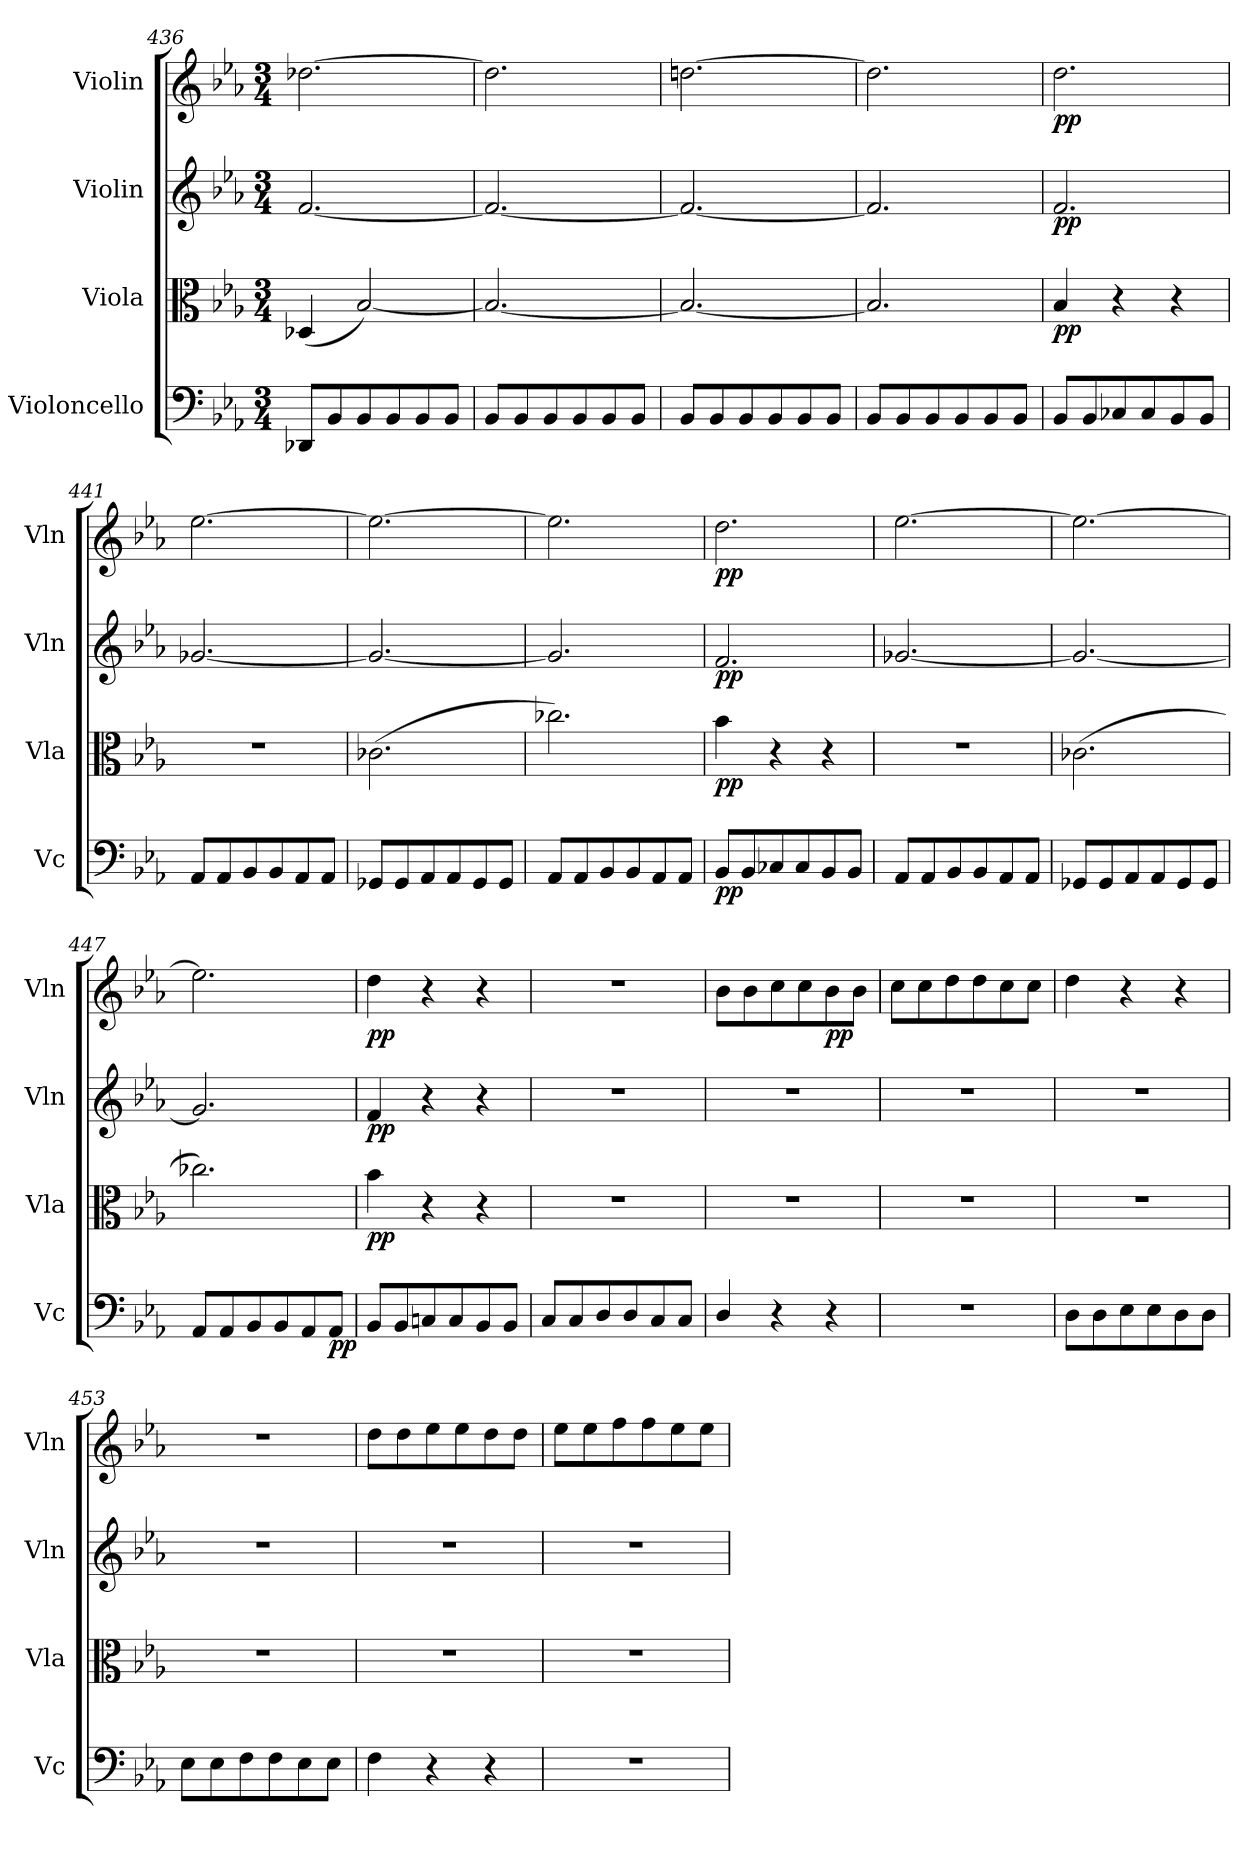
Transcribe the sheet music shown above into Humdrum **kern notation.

**kern	**dynam	**kern	**dynam	**kern	**dynam	**kern	**dynam
*part4	*part4	*part3	*part3	*part2	*part2	*part1	*part1
*staff4	*staff4	*staff3	*staff3	*staff2	*staff2	*staff1	*staff1
*I"Violoncello	*	*I"Viola	*	*I"Violin	*	*I"Violin	*
*I'Vc	*	*I'Vla	*	*I'Vln	*	*I'Vln	*
*clefF4	*	*clefC3	*	*clefG2	*	*clefG2	*
*k[b-e-a-]	*	*k[b-e-a-]	*	*k[b-e-a-]	*	*k[b-e-a-]	*
*M3/4	*	*M3/4	*	*M3/4	*	*M3/4	*
=436	=436	=436	=436	=436	=436	=436	=436
8DD-X/L	.	(4D-X/	.	[2.f/	.	[2.dd-X\	.
8BB-/	.	.	.	.	.	.	.
8BB-/	.	[2B-/)	.	.	.	.	.
8BB-/	.	.	.	.	.	.	.
8BB-/	.	.	.	.	.	.	.
8BB-/J	.	.	.	.	.	.	.
=437	=437	=437	=437	=437	=437	=437	=437
8BB-/L	.	2.B-/_	.	2.f/_	.	2.dd-\]	.
8BB-/	.	.	.	.	.	.	.
8BB-/	.	.	.	.	.	.	.
8BB-/	.	.	.	.	.	.	.
8BB-/	.	.	.	.	.	.	.
8BB-/J	.	.	.	.	.	.	.
=438	=438	=438	=438	=438	=438	=438	=438
8BB-/L	.	2.B-/_	.	2.f/_	.	[2.ddn\	.
8BB-/	.	.	.	.	.	.	.
8BB-/	.	.	.	.	.	.	.
8BB-/	.	.	.	.	.	.	.
8BB-/	.	.	.	.	.	.	.
8BB-/J	.	.	.	.	.	.	.
=439	=439	=439	=439	=439	=439	=439	=439
8BB-/L	.	2.B-/]	.	2.f/]	.	2.dd\]	.
8BB-/	.	.	.	.	.	.	.
8BB-/	.	.	.	.	.	.	.
8BB-/	.	.	.	.	.	.	.
8BB-/	.	.	.	.	.	.	.
8BB-/J	.	.	.	.	.	.	.
=440	=440	=440	=440	=440	=440	=440	=440
8BB-/L	.	4B-/	pp	2.f/	pp	2.dd\	pp
8BB-/	.	.	.	.	.	.	.
8C-X/	.	4r	.	.	.	.	.
8C-/	.	.	.	.	.	.	.
8BB-/	.	4r	.	.	.	.	.
8BB-/J	.	.	.	.	.	.	.
=441	=441	=441	=441	=441	=441	=441	=441
8AA-/L	.	2.r	.	[2.g-X/	.	[2.ee-\	.
8AA-/	.	.	.	.	.	.	.
8BB-/	.	.	.	.	.	.	.
8BB-/	.	.	.	.	.	.	.
8AA-/	.	.	.	.	.	.	.
8AA-/J	.	.	.	.	.	.	.
=442	=442	=442	=442	=442	=442	=442	=442
8GG-X/L	.	(2.c-X\	.	2.g-/_	.	2.ee-\_	.
8GG-/	.	.	.	.	.	.	.
8AA-/	.	.	.	.	.	.	.
8AA-/	.	.	.	.	.	.	.
8GG-/	.	.	.	.	.	.	.
8GG-/J	.	.	.	.	.	.	.
=443	=443	=443	=443	=443	=443	=443	=443
8AA-/L	.	2.cc-X\)	.	2.g-/]	.	2.ee-\]	.
8AA-/	.	.	.	.	.	.	.
8BB-/	.	.	.	.	.	.	.
8BB-/	.	.	.	.	.	.	.
8AA-/	.	.	.	.	.	.	.
8AA-/J	.	.	.	.	.	.	.
=444	=444	=444	=444	=444	=444	=444	=444
8BB-/L	pp	4b-\	pp	2.f/	pp	2.dd\	pp
8BB-/	.	.	.	.	.	.	.
8C-X/	.	4r	.	.	.	.	.
8C-/	.	.	.	.	.	.	.
8BB-/	.	4r	.	.	.	.	.
8BB-/J	.	.	.	.	.	.	.
=445	=445	=445	=445	=445	=445	=445	=445
8AA-/L	.	2.r	.	[2.g-X/	.	[2.ee-\	.
8AA-/	.	.	.	.	.	.	.
8BB-/	.	.	.	.	.	.	.
8BB-/	.	.	.	.	.	.	.
8AA-/	.	.	.	.	.	.	.
8AA-/J	.	.	.	.	.	.	.
=446	=446	=446	=446	=446	=446	=446	=446
8GG-X/L	.	(2.c-X\	.	2.g-/_	.	2.ee-\_	.
8GG-/	.	.	.	.	.	.	.
8AA-/	.	.	.	.	.	.	.
8AA-/	.	.	.	.	.	.	.
8GG-/	.	.	.	.	.	.	.
8GG-/J	.	.	.	.	.	.	.
=447	=447	=447	=447	=447	=447	=447	=447
8AA-/L	.	2.cc-X\)	.	2.g-/]	.	2.ee-\]	.
8AA-/	.	.	.	.	.	.	.
8BB-/	.	.	.	.	.	.	.
8BB-/	.	.	.	.	.	.	.
8AA-/	.	.	.	.	.	.	.
8AA-/J	pp	.	.	.	.	.	.
=448	=448	=448	=448	=448	=448	=448	=448
8BB-/L	.	4b-\	pp	4f/	pp	4dd\	pp
8BB-/	.	.	.	.	.	.	.
8Cn/	.	4r	.	4r	.	4r	.
8C/	.	.	.	.	.	.	.
8BB-/	.	4r	.	4r	.	4r	.
8BB-/J	.	.	.	.	.	.	.
=449	=449	=449	=449	=449	=449	=449	=449
8C/L	.	2.r	.	2.r	.	2.r	.
8C/	.	.	.	.	.	.	.
8D/	.	.	.	.	.	.	.
8D/	.	.	.	.	.	.	.
8C/	.	.	.	.	.	.	.
8C/J	.	.	.	.	.	.	.
=450	=450	=450	=450	=450	=450	=450	=450
4D/	.	2.r	.	2.r	.	8b-\L	.
.	.	.	.	.	.	8b-\	.
4r	.	.	.	.	.	8cc\	.
.	.	.	.	.	.	8cc\	.
4r	.	.	.	.	.	8b-\	pp
.	.	.	.	.	.	8b-\J	.
=451	=451	=451	=451	=451	=451	=451	=451
2.r	.	2.r	.	2.r	.	8cc\L	.
.	.	.	.	.	.	8cc\	.
.	.	.	.	.	.	8dd\	.
.	.	.	.	.	.	8dd\	.
.	.	.	.	.	.	8cc\	.
.	.	.	.	.	.	8cc\J	.
=452	=452	=452	=452	=452	=452	=452	=452
8D\L	.	2.r	.	2.r	.	4dd\	.
8D\	.	.	.	.	.	.	.
8E-\	.	.	.	.	.	4r	.
8E-\	.	.	.	.	.	.	.
8D\	.	.	.	.	.	4r	.
8D\J	.	.	.	.	.	.	.
=453	=453	=453	=453	=453	=453	=453	=453
8E-\L	.	2.r	.	2.r	.	2.r	.
8E-\	.	.	.	.	.	.	.
8F\	.	.	.	.	.	.	.
8F\	.	.	.	.	.	.	.
8E-\	.	.	.	.	.	.	.
8E-\J	.	.	.	.	.	.	.
=454	=454	=454	=454	=454	=454	=454	=454
4F\	.	2.r	.	2.r	.	8dd\L	.
.	.	.	.	.	.	8dd\	.
4r	.	.	.	.	.	8ee-\	.
.	.	.	.	.	.	8ee-\	.
4r	.	.	.	.	.	8dd\	.
.	.	.	.	.	.	8dd\J	.
=455	=455	=455	=455	=455	=455	=455	=455
2.r	.	2.r	.	2.r	.	8ee-\L	.
.	.	.	.	.	.	8ee-\	.
.	.	.	.	.	.	8ff\	.
.	.	.	.	.	.	8ff\	.
.	.	.	.	.	.	8ee-\	.
.	.	.	.	.	.	8ee-\J	.
=	=	=	=	=	=	=	=
*-	*-	*-	*-	*-	*-	*-	*-
